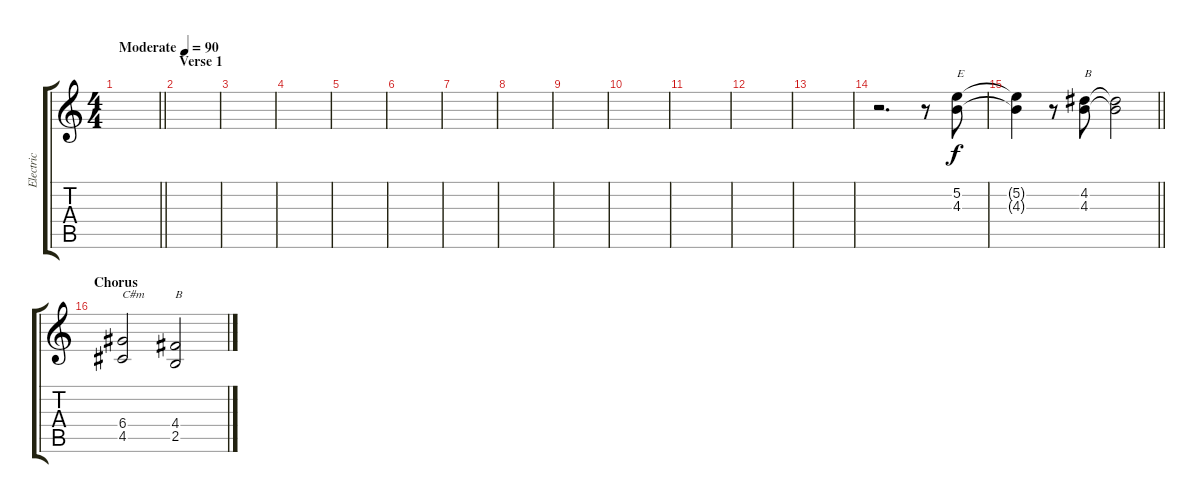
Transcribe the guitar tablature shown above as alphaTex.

\track ("Electric" "Electric") {instrument overdrivenguitar}
\staff {score tabs}
\tuning (E4 B3 G3 D3 A2 E2) {hide}
\ts (4 4)
\tempo (90 "Moderate")
\clef g2
\barLineRight lightlight
\ks c
|
\section ("" "Verse 1")
|
|
|
|
|
|
|
|
|
|
|
|
r.2{d} r.8 (5.2 4.3).8{txt "E"} |
\barLineRight lightlight
(5.2{t} 4.3{t}).4 r.8 (4.2 4.3).8{txt "B"} (4.2{t} 4.3{t}).2 |
\section ("" "Chorus")
(6.4 4.5).2{txt "C#m"} (4.4 2.5).2{txt "B"}
